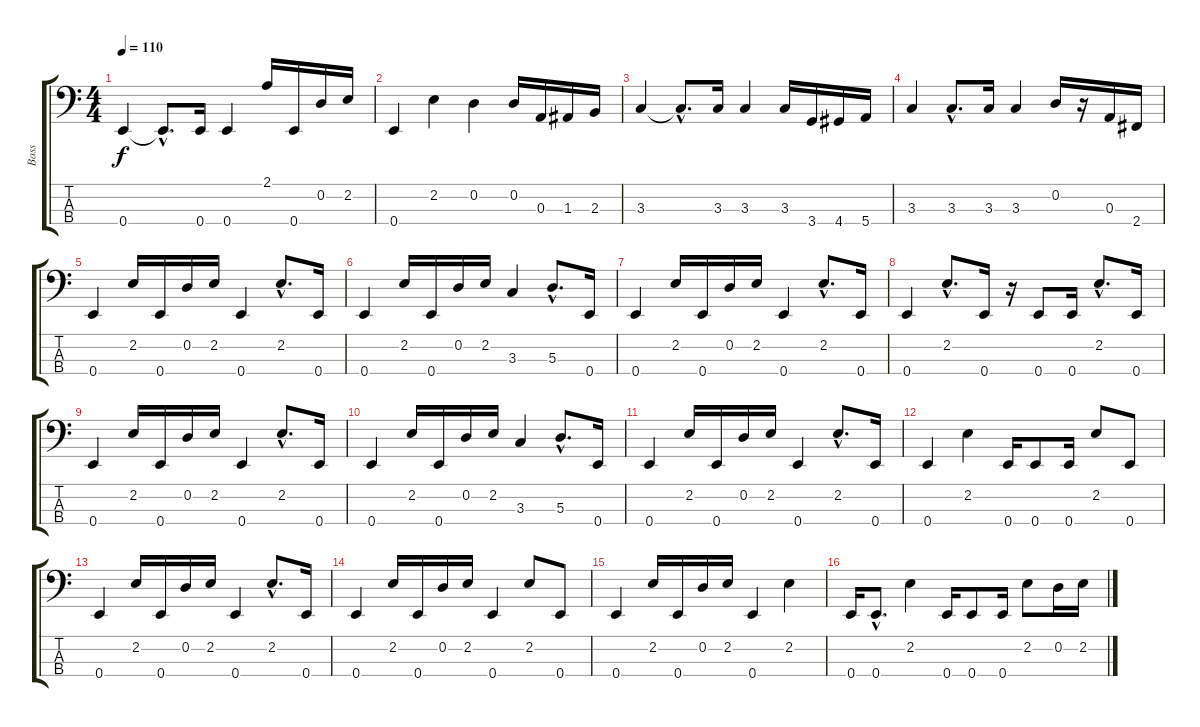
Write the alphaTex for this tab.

\track ("Bass" "Bass") {instrument electricbasspick}
\staff {score tabs}
\tuning (G2 D2 A1 E1) {hide}
\ts (4 4)
\tempo 110
\clef f4
\ks c
0.4.4{dy f} 0.4{hac t}.8{d} 0.4.16 0.4.4 2.1.16 0.4.16 0.2.16 2.2.16 |
0.4.4 2.2.4 0.2.4 0.2.16 0.3.16 1.3.16 2.3.16 |
3.3.4 3.3{hac t}.8{d} 3.3.16 3.3.4 3.3.16 3.4.16 4.4.16 5.4.16 |
3.3.4 3.3{hac}.8{d} 3.3.16 3.3.4 0.2.16 r.16 0.3.16 2.4.16 |
0.4.4 2.2.16 0.4.16 0.2.16 2.2.16 0.4.4 2.2{hac}.8{d} 0.4.16 |
0.4.4 2.2.16 0.4.16 0.2.16 2.2.16 3.3.4 5.3{hac}.8{d} 0.4.16 |
0.4.4 2.2.16 0.4.16 0.2.16 2.2.16 0.4.4 2.2{hac}.8{d} 0.4.16 |
0.4.4 2.2{hac}.8{d} 0.4.16 r.16 0.4.8 0.4.16 2.2{hac}.8{d} 0.4.16 |
0.4.4 2.2.16 0.4.16 0.2.16 2.2.16 0.4.4 2.2{hac}.8{d} 0.4.16 |
0.4.4 2.2.16 0.4.16 0.2.16 2.2.16 3.3.4 5.3{hac}.8{d} 0.4.16 |
0.4.4 2.2.16 0.4.16 0.2.16 2.2.16 0.4.4 2.2{hac}.8{d} 0.4.16 |
0.4.4 2.2.4 0.4.16 0.4.8 0.4.16 2.2.8 0.4.8 |
0.4.4 2.2.16 0.4.16 0.2.16 2.2.16 0.4.4 2.2{hac}.8{d} 0.4.16 |
0.4.4 2.2.16 0.4.16 0.2.16 2.2.16 0.4.4 2.2.8 0.4.8 |
0.4.4 2.2.16 0.4.16 0.2.16 2.2.16 0.4.4 2.2.4 |
0.4.16 0.4{hac}.8{d} 2.2.4 0.4.16 0.4.8 0.4.16 2.2.8 0.2.16 2.2.16
